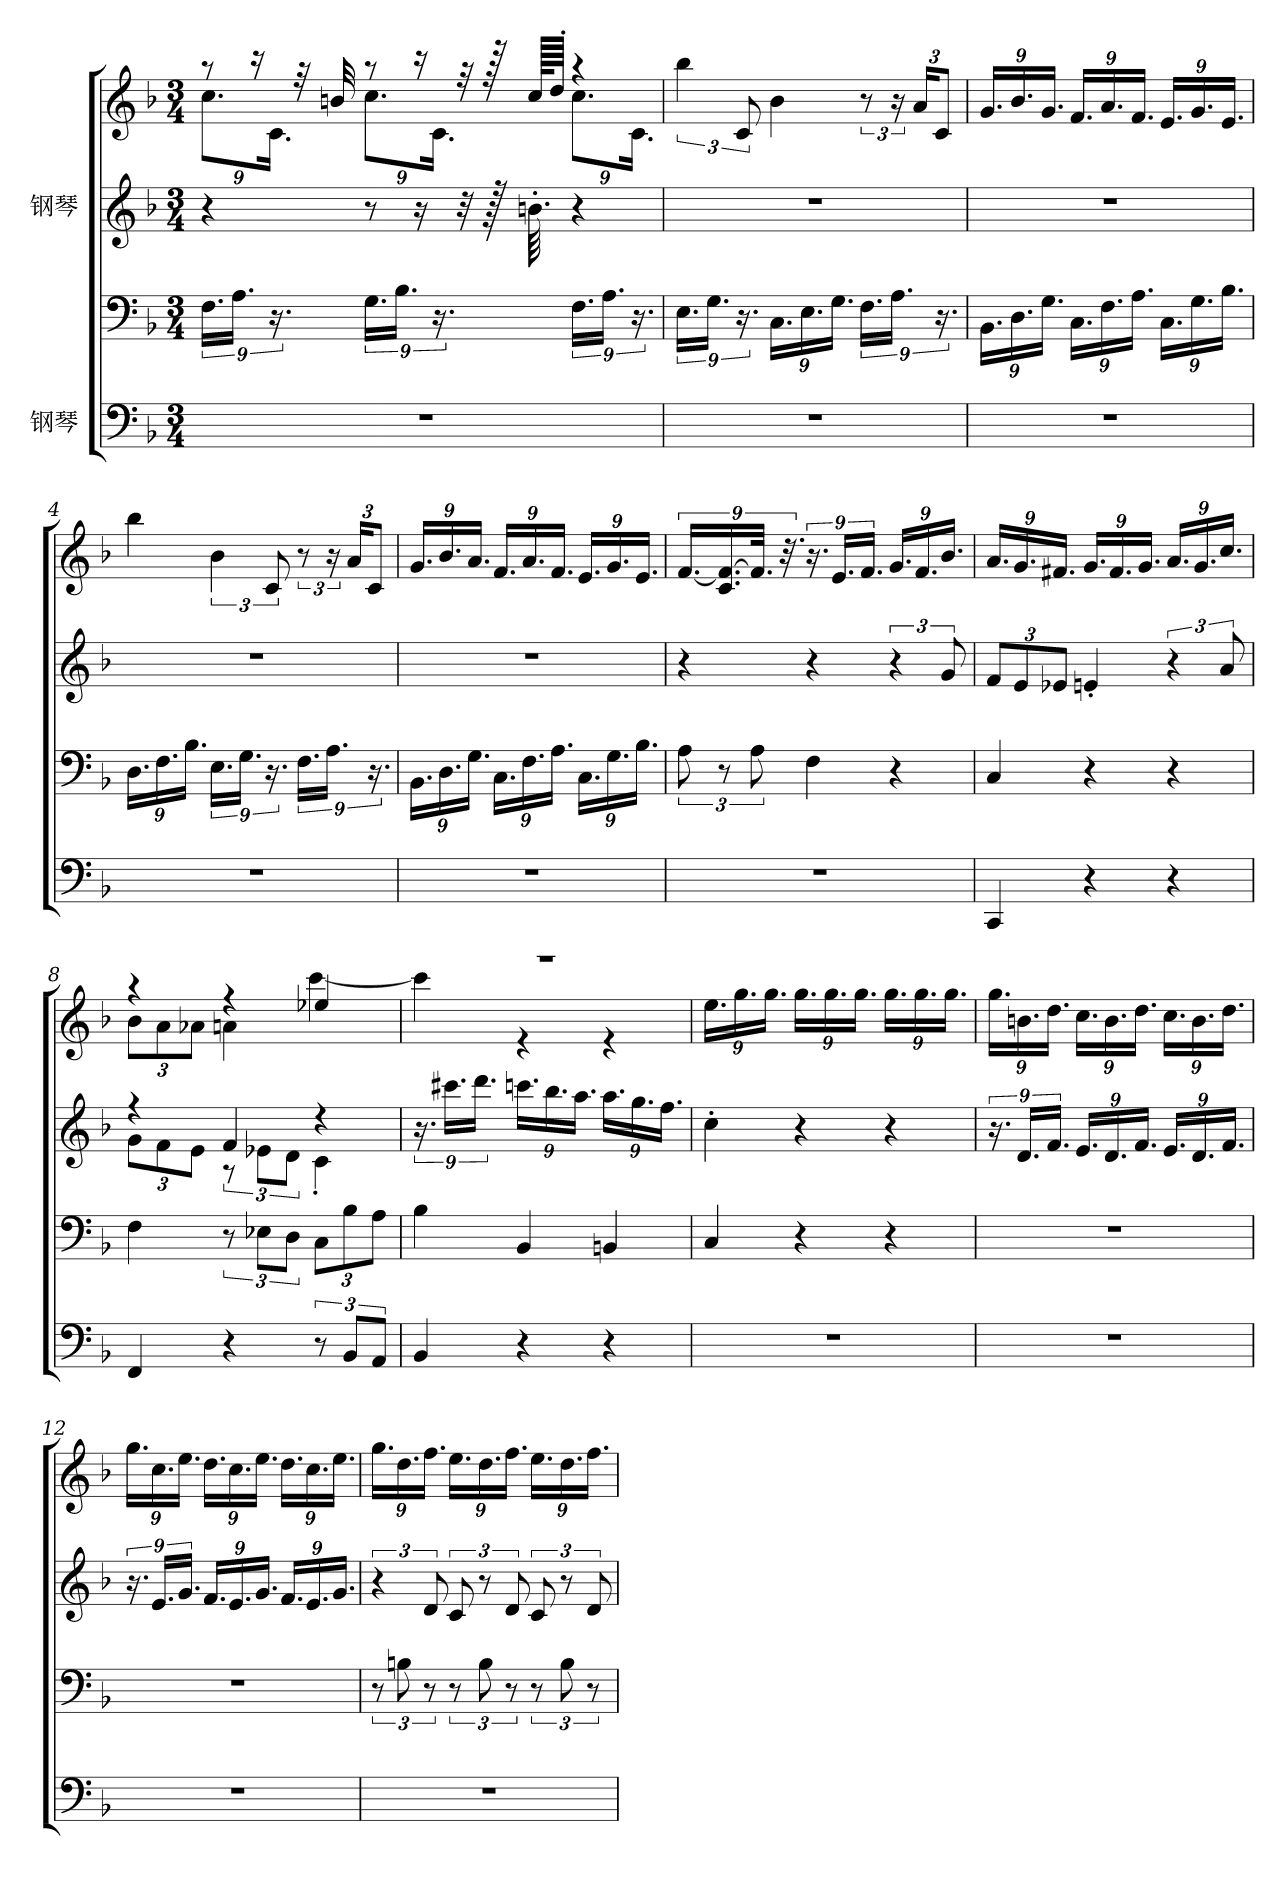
**kern	**kern	**kern	**kern
*part2	*part2	*part1	*part1
*staff4	*staff3	*staff2	*staff1
*I"钢琴	*	*I"钢琴	*
*clefF4	*clefF4	*clefG2	*clefG2
*k[b-]	*k[b-]	*k[b-]	*k[b-]
*M3/4	*M3/4	*M3/4	*M3/4
*MM80	*MM80	*MM80	*MM80
=1	=1	=1	=1
*	*	*	*^
*	*	*	*	*Xbrackettup
2.r	18.F\LL	4r	8r	9.cc\L
.	18.A\JJ	.	.	.
.	.	.	16r	.
.	18.r	.	.	18.c\Jk
.	.	.	32r	.
.	.	.	32bn/	.
.	18.G\LL	8r	8r	9.cc\L
.	18.B-\JJ	.	.	.
.	.	16r	16r	.
.	18.r	.	.	18.c\Jk
.	.	32r	32r	.
.	.	128r	128r	.
.	.	64.bn'\	128cc/KLLLL	.
.	.	.	64dd'/JJJJ	.
.	18.F\LL	4r	4r	9.cc\L
.	18.A\JJ	.	.	.
.	18.r	.	.	18.c\Jk
*	*	*	*v	*v
=2	=2	=2	=2
*	*	*	*brackettup
2.r	18.E\LL	2.r	6bb-\
.	18.G\JJ	.	.
.	18.r	.	12c/
.	18.C\LL	.	4b-\
.	18.E\	.	.
.	18.G\JJ	.	.
.	18.F\LL	.	12r
.	18.A\JJ	.	24r
.	.	.	24a/KL
.	18.r	.	12c/J
!!LO:LB:g=z
=3	=3	=3	=3
*	*Xbrackettup	*	*Xbrackettup
2.r	18.BB-\LL	2.r	18.g/LL
.	18.D\	.	18.b-/
.	18.G\JJ	.	18.g/JJ
.	18.C\LL	.	18.f/LL
.	18.F\	.	18.a/
.	18.A\JJ	.	18.f/JJ
.	18.C\LL	.	18.e/LL
.	18.G\	.	18.g/
.	18.B-\JJ	.	18.e/JJ
=4	=4	=4	=4
*	*brackettup	*	*
2.r	18.D\LL	2.r	4bb-\
.	18.F\	.	.
.	18.B-\JJ	.	.
*	*	*	*brackettup
.	18.E\LL	.	6b-\
.	18.G\JJ	.	.
.	18.r	.	12c/
.	18.F\LL	.	12r
.	18.A\JJ	.	24r
.	.	.	24a/KL
.	18.r	.	12c/J
=5	=5	=5	=5
*	*Xbrackettup	*	*Xbrackettup
2.r	18.BB-\LL	2.r	18.g/LL
.	18.D\	.	18.b-/
.	18.G\JJ	.	18.a/JJ
.	18.C\LL	.	18.f/LL
.	18.F\	.	18.a/
.	18.A\JJ	.	18.f/JJ
.	18.C\LL	.	18.e/LL
.	18.G\	.	18.g/
.	18.B-\JJ	.	18.e/JJ
!!LO:LB:g=z
=6	=6	=6	=6
*	*brackettup	*	*brackettup
2.r	12A\	4r	[18.f/LL
.	12r	.	18.c/ 18.f/_
.	12A\	.	36.f/JJk]
.	.	.	36.r
.	4F\	4r	18.r
.	.	.	18.e/LL
.	.	.	18.f/JJ
.	4r	6r	18.g/LL
.	.	.	18.f/
.	.	12g/	18.b-/JJ
=7	=7	=7	=7
*	*	*Xbrackettup	*Xbrackettup
4CC/	4C/	12f/L	18.a/LL
.	.	12e/	18.g/
.	.	12e-X/J	18.f#X/JJ
4r	4r	4en'/	18.g/LL
.	.	.	18.f#/
.	.	.	18.g/JJ
*	*	*brackettup	*
4r	4r	6r	18.a/LL
.	.	.	18.g/
.	.	12a/	18.cc/JJ
=8	=8	=8	=8
*	*	*^	*
*	*	*	*Xbrackettup	*
*	*	*	*	*^
4FF/	4F\	4r	12g\L	4r	12b-\L
.	.	.	12f\	.	12a\
.	.	.	12e\J	.	12a-X\J
*	*	*	*brackettup	*	*
4r	12r	4f/	12r	4r	4an\
.	12E-X\L	.	12e-X\L	.	.
.	12D\J	.	12d\J	.	.
*	*Xbrackettup	*	*	*	*
12r	12C\L	4r	4c'\	4ee-X/	[4ccc\
12BB-/L	12B-\	.	.	.	.
12AA/J	12A\J	.	.	.	.
*	*	*v	*v	*	*
!!LO:PB:g=z	!!
=9	=9	=9	=9	=9
4BB-/	4B-\	18.r	2.r	4ccc\]
.	.	18.ccc#X\LL	.	.
.	.	18.ddd\JJ	.	.
4r	4BB-/	18.cccn\LL	.	4r
.	.	18.bb-\	.	.
.	.	18.aa\JJ	.	.
4r	4BBn/	18.aa\LL	.	4r
.	.	18.gg\	.	.
.	.	18.ff\JJ	.	.
*	*	*	*v	*v
=10	=10	=10	=10
2.r	4C/	4cc'\	18.ee\LL
.	.	.	18.gg\
.	.	.	18.gg\JJ
.	4r	4r	18.gg\LL
.	.	.	18.gg\
.	.	.	18.gg\JJ
.	4r	4r	18.gg\LL
.	.	.	18.gg\
.	.	.	18.gg\JJ
!!LO:LB:g=z
=11	=11	=11	=11
2.r	2.r	18.r	18.gg\LL
.	.	18.d/LL	18.bn\
.	.	18.f/JJ	18.dd\JJ
.	.	18.e/LL	18.cc\LL
.	.	18.d/	18.b\
.	.	18.f/JJ	18.dd\JJ
.	.	18.e/LL	18.cc\LL
.	.	18.d/	18.b\
.	.	18.f/JJ	18.dd\JJ
=12	=12	=12	=12
2.r	2.r	18.r	18.gg\LL
.	.	18.e/LL	18.cc\
.	.	18.g/JJ	18.ee\JJ
.	.	18.f/LL	18.dd\LL
.	.	18.e/	18.cc\
.	.	18.g/JJ	18.ee\JJ
.	.	18.f/LL	18.dd\LL
.	.	18.e/	18.cc\
.	.	18.g/JJ	18.ee\JJ
=13	=13	=13	=13
*	*brackettup	*	*
2.r	12r	6r	18.gg\LL
.	12Bn\	.	18.dd\
.	12r	12d/	18.ff\JJ
.	12r	12c/	18.ee\LL
.	12B\	12r	18.dd\
.	12r	12d/	18.ff\JJ
.	12r	12c/	18.ee\LL
.	12B\	12r	18.dd\
.	12r	12d/	18.ff\JJ
=	=	=	=
*-	*-	*-	*-
